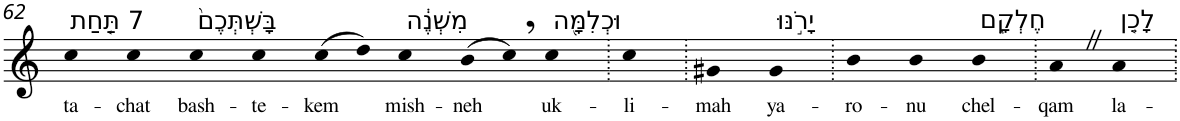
**kern	**text
*part1	*part1
*staff1	*staff1
*I"Piano	*
*I'Pno	*
!!LO:PB:g=z
*clefG2	*
*k[]	*
=62	=62
!LO:TX:a:t=7 תַּ֤חַת	!
!	!LO:LY:b
4cc	ta-
!	!LO:LY:b
4cc	-chat
!LO:TX:a:t=בָּשְׁתְּכֶם֙	!
!	!LO:LY:b
4cc	bash-
!	!LO:LY:b
4cc	-te-
!	!LO:LY:b
(8cc	-kem
8dd)	.
!LO:TX:a:t=מִשְׁנֶ֔ה	!
!	!LO:LY:b
4cc	mish-
!	!LO:LY:b
(8b	-neh
8cc,)	.
!LO:TX:a:t=וּכְלִמָּ֖ה	!
!	!LO:LY:b
4cc	uk-
=63.	=63.
!	!LO:LY:b
4cc	-li-
=64.	=64.
!	!LO:LY:b
4g#X	-mah
!LO:TX:a:t=יָרֹ֣נּוּ	!
!	!LO:LY:b
4g#	ya-
=65.	=65.
!	!LO:LY:b
4b	-ro-
!	!LO:LY:b
4b	-nu
!LO:TX:a:t=חֶלְקָ֑ם	!
!	!LO:LY:b
4b	chel-
=66.	=66.
!	!LO:LY:b
4aZ	-qam
!LO:TX:a:t=לָכֵ֤ן	!
!	!LO:LY:b
4a	la-
=.	=.
*-	*-
